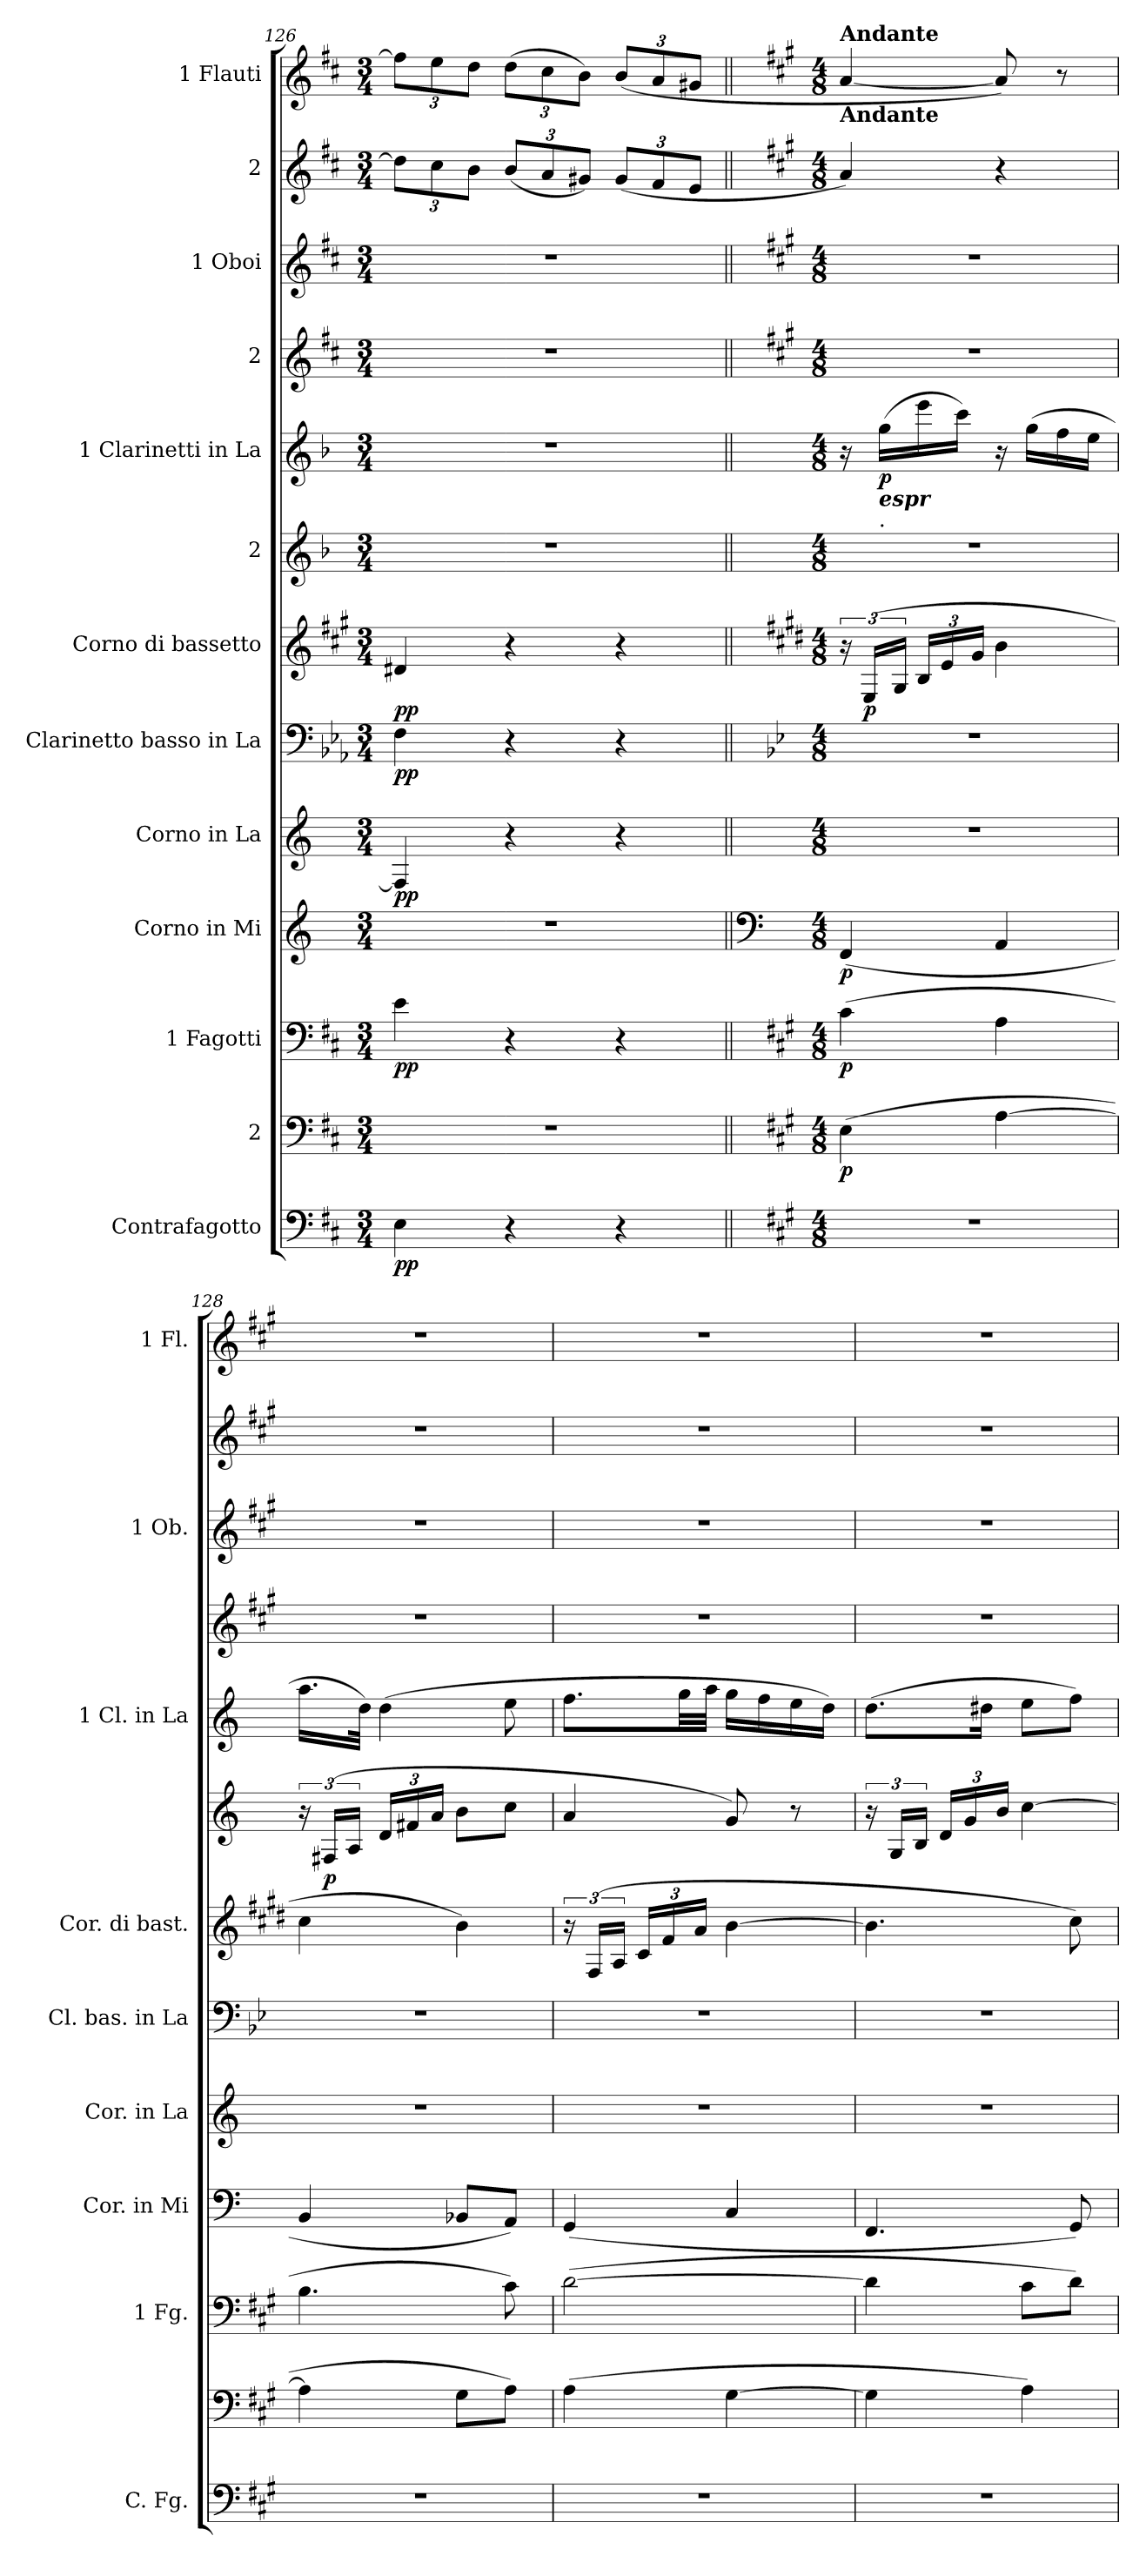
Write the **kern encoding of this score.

**kern	**dynam	**kern	**dynam	**kern	**dynam	**kern	**dynam	**kern	**dynam	**kern	**dynam	**kern	**dynam	**kern	**dynam	**kern	**dynam	**kern	**kern	**kern	**kern
*part13	*part13	*part12	*part12	*part11	*part11	*part10	*part10	*part9	*part9	*part8	*part8	*part7	*part7	*part6	*part6	*part5	*part5	*part4	*part3	*part2	*part1
*staff13	*staff13	*staff12	*staff12	*staff11	*staff11	*staff10	*staff10	*staff9	*staff9	*staff8	*staff8	*staff7	*staff7	*staff6	*staff6	*staff5	*staff5	*staff4	*staff3	*staff2	*staff1
*I"Contrafagotto	*	*I"2	*	*I"1  Fagotti	*	*I"Corno in Mi	*	*I"Corno in La	*	*I"Clarinetto basso in La	*	*I"Corno di bassetto	*	*I"2	*	*I"1  Clarinetti in La	*	*I"2	*I"1  Oboi	*I"2	*I"1  Flauti
*I'C. Fg.	*	*	*	*I'1  Fg.	*	*I'Cor. in Mi	*	*I'Cor. in La	*	*I'Cl. bas. in La	*	*I'Cor. di bast.	*	*	*	*I'1  Cl. in La	*	*	*I'1  Ob.	*	*I'1  Fl.
!!LO:PB:g=z
*clefF4	*	*clefF4	*	*clefF4	*	*clefG2	*	*clefG2	*	*clefF4	*	*clefG2	*	*clefG2	*	*clefG2	*	*clefG2	*clefG2	*clefG2	*clefG2
*ITrd7c12	*	*	*	*	*	*ITrd5c8	*	*ITrd2c3	*	*ITrd8c14	*	*ITrd1c2	*	*ITrd2c3	*	*ITrd2c3	*	*	*	*	*
*k[f#c#]	*	*k[f#c#]	*	*k[f#c#]	*	*k[f#c#g#d#]	*	*k[f#c#g#]	*	*k[b-e-a-]	*	*k[f#]	*	*k[f#c#]	*	*k[f#c#]	*	*k[f#c#]	*k[f#c#]	*k[f#c#]	*k[f#c#]
*M3/4	*	*M3/4	*	*M3/4	*	*M3/4	*	*M3/4	*	*M3/4	*	*M3/4	*	*M3/4	*	*M3/4	*	*M3/4	*M3/4	*M3/4	*M3/4
*	*	*	*	*	*	*	*	*	*	*	*	*	*	*	*	*	*	*	*	*Xbrackettup	*Xbrackettup
=126	=126	=126	=126	=126	=126	=126	=126	=126	=126	=126	=126	=126	=126	=126	=126	=126	=126	=126	=126	=126	=126
!	!LO:DY:b	!	!	!	!LO:DY:b	!	!	!	!LO:DY:b	!	!LO:DY:b	!	!LO:DY:b	!	!	!	!	!	!	!	!
4EE\	pp	2.r	.	4e\	pp	2.r	.	4D/]	pp	4FF\	pp	4c#X/	pp	2.r	.	2.r	.	2.r	2.r	12dd\L]	12ff#\L]
.	.	.	.	.	.	.	.	.	.	.	.	.	.	.	.	.	.	.	.	12cc#\	12ee\
.	.	.	.	.	.	.	.	.	.	.	.	.	.	.	.	.	.	.	.	12b\J	12dd\J
4r	.	.	.	4r	.	.	.	4r	.	4r	.	4r	.	.	.	.	.	.	.	(12b/L	(12dd\L
.	.	.	.	.	.	.	.	.	.	.	.	.	.	.	.	.	.	.	.	12a/	12cc#\
.	.	.	.	.	.	.	.	.	.	.	.	.	.	.	.	.	.	.	.	12g#X/J)	12b\J)
4r	.	.	.	4r	.	.	.	4r	.	4r	.	4r	.	.	.	.	.	.	.	(12g#/L	(12b/L
.	.	.	.	.	.	.	.	.	.	.	.	.	.	.	.	.	.	.	.	12f#/	12a/
.	.	.	.	.	.	.	.	.	.	.	.	.	.	.	.	.	.	.	.	12e/J	12g#X/J
=127||	=127||	=127||	=127||	=127||	=127||	=127||	=127||	=127||	=127||	=127||	=127||	=127||	=127||	=127||	=127||	=127||	=127||	=127||	=127||	=127||	=127||
*	*	*	*	*	*	*clefF4	*	*	*	*	*	*	*	*	*	*	*	*	*	*	*
*k[f#c#g#]	*	*k[f#c#g#]	*	*k[f#c#g#]	*	*	*	*k[f#c#g#]	*	*k[b-e-]	*	*k[f#c#]	*	*k[f#c#g#]	*	*k[f#c#g#]	*	*k[f#c#g#]	*k[f#c#g#]	*k[f#c#g#]	*k[f#c#g#]
*M4/8	*	*M4/8	*	*M4/8	*	*M4/8	*	*M4/8	*	*M4/8	*	*M4/8	*	*M4/8	*	*M4/8	*	*M4/8	*M4/8	*M4/8	*M4/8
!	!	!	!	!	!	!	!	!	!	!	!	!	!	!	!	!	!	!	!	!	!LO:TX:b:B:t=Andante
!	!	!	!	!	!	!	!	!	!	!	!	!	!	!	!	!	!	!	!	!	!LO:TX:a:B:t=Andante
!	!	!	!LO:DY:b	!	!LO:DY:b	!	!LO:DY:b	!	!	!	!	!	!	!	!	!	!	!	!	!	!
2r	.	(4E\	p	(4c#\	p	(4AAA/	p	2r	.	2r	.	24r	.	2r	.	16r	.	2r	2r	4a/)	[4a/
!	!	!	!	!	!	!	!	!	!	!	!	!	!LO:DY:b	!	!	!	!	!	!	!	!
.	.	.	.	.	.	.	.	.	.	.	.	(24D/LL	p	.	.	.	.	.	.	.	.
!	!	!	!	!	!	!	!	!	!	!	!	!	!	!	!	!LO:TX:b:Bi:t=espr	!	!	!	!	!
!	!	!	!	!	!	!	!	!	!	!	!	!	!	!	!	!LO:TX:b:t=.	!	!	!	!	!
!	!	!	!	!	!	!	!	!	!	!	!	!	!	!	!	!	!LO:DY:b	!	!	!	!
.	.	.	.	.	.	.	.	.	.	.	.	.	.	.	.	(16ee\LL	p	.	.	.	.
.	.	.	.	.	.	.	.	.	.	.	.	24F#/JJ	.	.	.	.	.	.	.	.	.
*	*	*	*	*	*	*	*	*	*	*	*	*Xbrackettup	*	*	*	*	*	*	*	*	*
.	.	.	.	.	.	.	.	.	.	.	.	24A/LL	.	.	.	16ccc#\	.	.	.	.	.
.	.	.	.	.	.	.	.	.	.	.	.	24d/	.	.	.	.	.	.	.	.	.
.	.	.	.	.	.	.	.	.	.	.	.	.	.	.	.	16aa\JJ)	.	.	.	.	.
.	.	.	.	.	.	.	.	.	.	.	.	24f#/JJ	.	.	.	.	.	.	.	.	.
.	.	[4A\	.	4A\	.	4CC#/	.	.	.	.	.	4a\	.	.	.	16r	.	.	.	4r	8a/])
.	.	.	.	.	.	.	.	.	.	.	.	.	.	.	.	(16ee\LL	.	.	.	.	.
.	.	.	.	.	.	.	.	.	.	.	.	.	.	.	.	16dd\	.	.	.	.	8r
.	.	.	.	.	.	.	.	.	.	.	.	.	.	.	.	16cc#\JJ	.	.	.	.	.
=128	=128	=128	=128	=128	=128	=128	=128	=128	=128	=128	=128	=128	=128	=128	=128	=128	=128	=128	=128	=128	=128
2r	.	4A\]	.	4.B\	.	4DD#/	.	2r	.	2r	.	4b\	.	24r	.	16.ff#\LL	.	2r	2r	2r	2r
!	!	!	!	!	!	!	!	!	!	!	!	!	!	!	!LO:DY:b	!	!	!	!	!	!
.	.	.	.	.	.	.	.	.	.	.	.	.	.	(24D#X/LL	p	.	.	.	.	.	.
.	.	.	.	.	.	.	.	.	.	.	.	.	.	24F#/JJ	.	.	.	.	.	.	.
.	.	.	.	.	.	.	.	.	.	.	.	.	.	.	.	32b\JJk)	.	.	.	.	.
*	*	*	*	*	*	*	*	*	*	*	*	*	*	*Xbrackettup	*	*	*	*	*	*	*
.	.	.	.	.	.	.	.	.	.	.	.	.	.	24B/LL	.	(4b\	.	.	.	.	.
.	.	.	.	.	.	.	.	.	.	.	.	.	.	24d#X/	.	.	.	.	.	.	.
.	.	.	.	.	.	.	.	.	.	.	.	.	.	24f#/JJ	.	.	.	.	.	.	.
.	.	8G#\L	.	.	.	8DDn/L	.	.	.	.	.	4a\)	.	8g#\L	.	.	.	.	.	.	.
.	.	8A\J)	.	8c#\)	.	8CC#/J)	.	.	.	.	.	.	.	8a\J	.	8cc#\	.	.	.	.	.
=129	=129	=129	=129	=129	=129	=129	=129	=129	=129	=129	=129	=129	=129	=129	=129	=129	=129	=129	=129	=129	=129
*	*	*	*	*	*	*	*	*	*	*	*	*brackettup	*	*	*	*	*	*	*	*	*
2r	.	(4A\	.	([2d\	.	(4BBB/	.	2r	.	2r	.	24r	.	4f#/	.	8.dd\L	.	2r	2r	2r	2r
.	.	.	.	.	.	.	.	.	.	.	.	(24E/LL	.	.	.	.	.	.	.	.	.
.	.	.	.	.	.	.	.	.	.	.	.	24G/JJ	.	.	.	.	.	.	.	.	.
*	*	*	*	*	*	*	*	*	*	*	*	*Xbrackettup	*	*	*	*	*	*	*	*	*
.	.	.	.	.	.	.	.	.	.	.	.	24B/LL	.	.	.	.	.	.	.	.	.
.	.	.	.	.	.	.	.	.	.	.	.	24e/	.	.	.	.	.	.	.	.	.
.	.	.	.	.	.	.	.	.	.	.	.	.	.	.	.	32ee\LL	.	.	.	.	.
.	.	.	.	.	.	.	.	.	.	.	.	24g/JJ	.	.	.	.	.	.	.	.	.
.	.	.	.	.	.	.	.	.	.	.	.	.	.	.	.	32ff#\JJJ	.	.	.	.	.
.	.	[4G#\	.	.	.	4EE/	.	.	.	.	.	[4a\	.	8e/)	.	16ee\LL	.	.	.	.	.
.	.	.	.	.	.	.	.	.	.	.	.	.	.	.	.	16dd\	.	.	.	.	.
.	.	.	.	.	.	.	.	.	.	.	.	.	.	8r	.	16cc#\	.	.	.	.	.
.	.	.	.	.	.	.	.	.	.	.	.	.	.	.	.	16b\JJ)	.	.	.	.	.
=130	=130	=130	=130	=130	=130	=130	=130	=130	=130	=130	=130	=130	=130	=130	=130	=130	=130	=130	=130	=130	=130
*	*	*	*	*	*	*	*	*	*	*	*	*	*	*brackettup	*	*	*	*	*	*	*
2r	.	4G#\]	.	4d\]	.	4.AAA/	.	2r	.	2r	.	4.a\]	.	24r	.	(8.b\L	.	2r	2r	2r	2r
.	.	.	.	.	.	.	.	.	.	.	.	.	.	24E/LL	.	.	.	.	.	.	.
.	.	.	.	.	.	.	.	.	.	.	.	.	.	24G#/JJ	.	.	.	.	.	.	.
*	*	*	*	*	*	*	*	*	*	*	*	*	*	*Xbrackettup	*	*	*	*	*	*	*
.	.	.	.	.	.	.	.	.	.	.	.	.	.	24B/LL	.	.	.	.	.	.	.
.	.	.	.	.	.	.	.	.	.	.	.	.	.	24e/	.	.	.	.	.	.	.
.	.	.	.	.	.	.	.	.	.	.	.	.	.	.	.	16b#X\Jk	.	.	.	.	.
.	.	.	.	.	.	.	.	.	.	.	.	.	.	24g#/JJ	.	.	.	.	.	.	.
.	.	4A\)	.	8c#\L	.	.	.	.	.	.	.	.	.	[4a\	.	8cc#\L	.	.	.	.	.
.	.	.	.	8d\J)	.	8BBB/)	.	.	.	.	.	8b\)	.	.	.	8dd\J)	.	.	.	.	.
=	=	=	=	=	=	=	=	=	=	=	=	=	=	=	=	=	=	=	=	=	=
*-	*-	*-	*-	*-	*-	*-	*-	*-	*-	*-	*-	*-	*-	*-	*-	*-	*-	*-	*-	*-	*-
